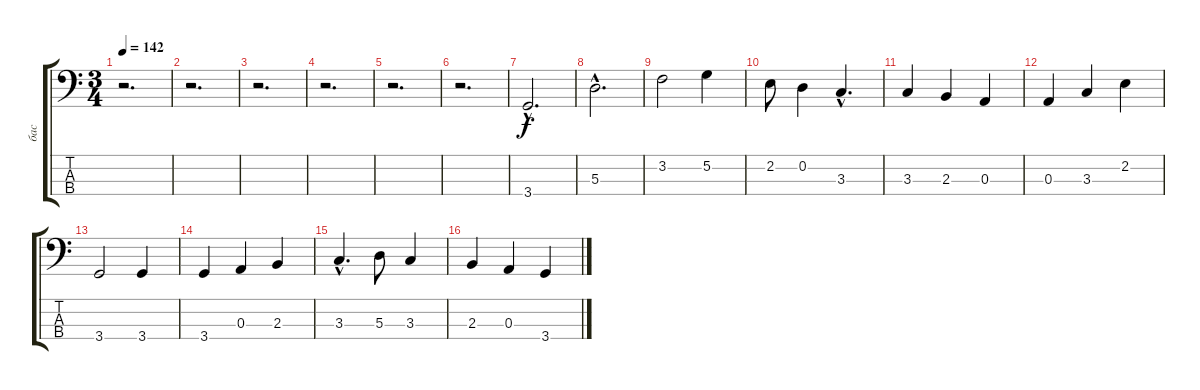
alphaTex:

\track ("бас" "бас") {instrument electricbassfinger}
\staff {score tabs}
\tuning (G2 D2 A1 E1) {hide}
\ts (3 4)
\tempo 142
\clef f4
\ks c
r.2{d dy f} |
r.2{d} |
r.2{d} |
r.2{d} |
r.2{d} |
r.2{d} |
3.4{hac}.2{d} |
5.3{hac}.2{d} |
3.2.2 5.2.4 |
2.2.8 0.2.4 3.3{hac}.4{d} |
3.3.4 2.3.4 0.3.4 |
0.3.4 3.3.4 2.2.4 |
3.4.2 3.4.4 |
3.4.4 0.3.4 2.3.4 |
3.3{hac}.4{d} 5.3.8 3.3.4 |
2.3.4 0.3.4 3.4.4
